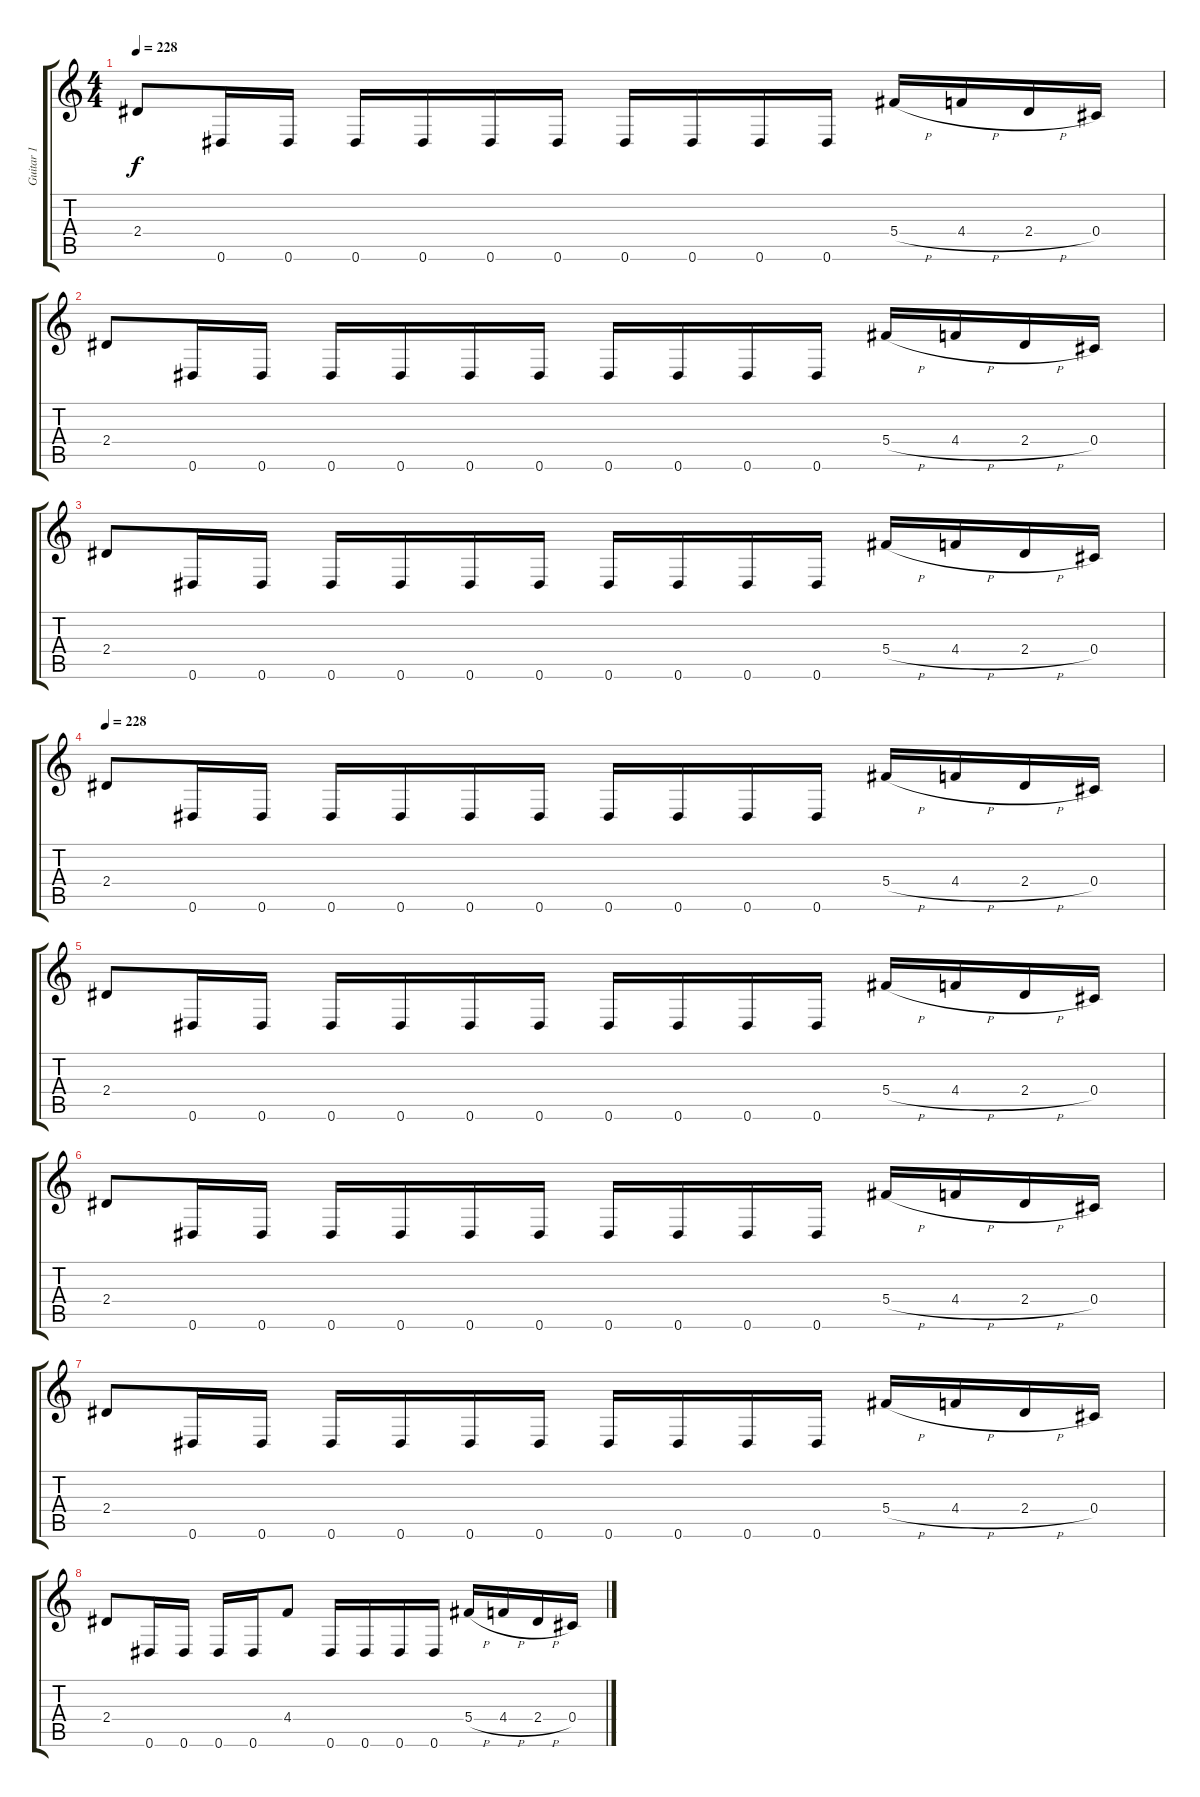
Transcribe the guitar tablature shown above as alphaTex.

\track ("Guitar 1" "Guitar 1") {instrument distortionguitar}
\staff {score tabs}
\tuning (Eb4 Bb3 Gb3 Db3 Ab2 Eb2) {hide}
\ts (4 4)
\tempo 228
\clef g2
\ks c
2.4.8{dy f} 0.6.16 0.6.16 0.6.16 0.6.16 0.6.16 0.6.16 0.6.16 0.6.16 0.6.16 0.6.16 5.4{h}.16 4.4{h}.16 2.4{h}.16 0.4.16 |
2.4.8 0.6.16 0.6.16 0.6.16 0.6.16 0.6.16 0.6.16 0.6.16 0.6.16 0.6.16 0.6.16 5.4{h}.16 4.4{h}.16 2.4{h}.16 0.4.16 |
2.4.8 0.6.16 0.6.16 0.6.16 0.6.16 0.6.16 0.6.16 0.6.16 0.6.16 0.6.16 0.6.16 5.4{h}.16 4.4{h}.16 2.4{h}.16 0.4.16 |
\tempo 228
2.4.8 0.6.16 0.6.16 0.6.16 0.6.16 0.6.16 0.6.16 0.6.16 0.6.16 0.6.16 0.6.16 5.4{h}.16 4.4{h}.16 2.4{h}.16 0.4.16 |
2.4.8 0.6.16 0.6.16 0.6.16 0.6.16 0.6.16 0.6.16 0.6.16 0.6.16 0.6.16 0.6.16 5.4{h}.16 4.4{h}.16 2.4{h}.16 0.4.16 |
2.4.8 0.6.16 0.6.16 0.6.16 0.6.16 0.6.16 0.6.16 0.6.16 0.6.16 0.6.16 0.6.16 5.4{h}.16 4.4{h}.16 2.4{h}.16 0.4.16 |
2.4.8 0.6.16 0.6.16 0.6.16 0.6.16 0.6.16 0.6.16 0.6.16 0.6.16 0.6.16 0.6.16 5.4{h}.16 4.4{h}.16 2.4{h}.16 0.4.16 |
2.4.8 0.6.16 0.6.16 0.6.16 0.6.16 4.4.8 0.6.16 0.6.16 0.6.16 0.6.16 5.4{h}.16 4.4{h}.16 2.4{h}.16 0.4.16
